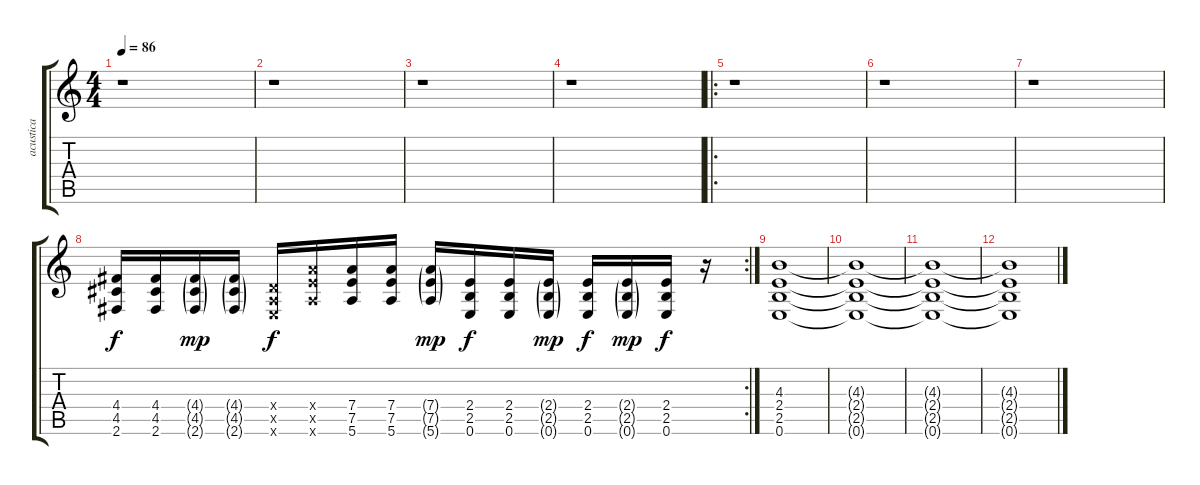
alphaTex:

\track ("acustica" "acustica") {instrument acousticguitarsteel}
\staff {score tabs}
\tuning (E4 B3 G3 D3 A2 E2) {hide}
\ts (4 4)
\tempo 86
\clef g2
\ks c
r.1{dy f} |
r.1 |
r.1 |
r.1 |
\ro
r.1 |
r.1 |
r.1 |
\rc 2
(4.4 4.5 2.6).16 (4.4 4.5 2.6).16 (4.4{g} 4.5{g} 2.6{g}).16{dy mp} (4.4{g} 4.5{g} 2.6{g}).16 (0.4{x} 0.5{x} 0.6{x}).16{dy f} (7.4{x} 7.5{x} 5.6{x}).16 (7.4 7.5 5.6).16 (7.4 7.5 5.6).16 (7.4{g} 7.5{g} 5.6{g}).16{dy mp} (2.4 2.5 0.6).16{dy f} (2.4 2.5 0.6).16 (2.4{g} 2.5{g} 0.6{g}).16{dy mp} (2.4 2.5 0.6).16{dy f} (2.4{g} 2.5{g} 0.6{g}).16{dy mp} (2.4 2.5 0.6).16{dy f} r.16 |
(4.3 2.4 2.5 0.6).1 |
(4.3{t} 2.4{t} 2.5{t} 0.6{t}).1 |
(4.3{t} 2.4{t} 2.5{t} 0.6{t}).1 |
(4.3{t} 2.4{t} 2.5{t} 0.6{t}).1
